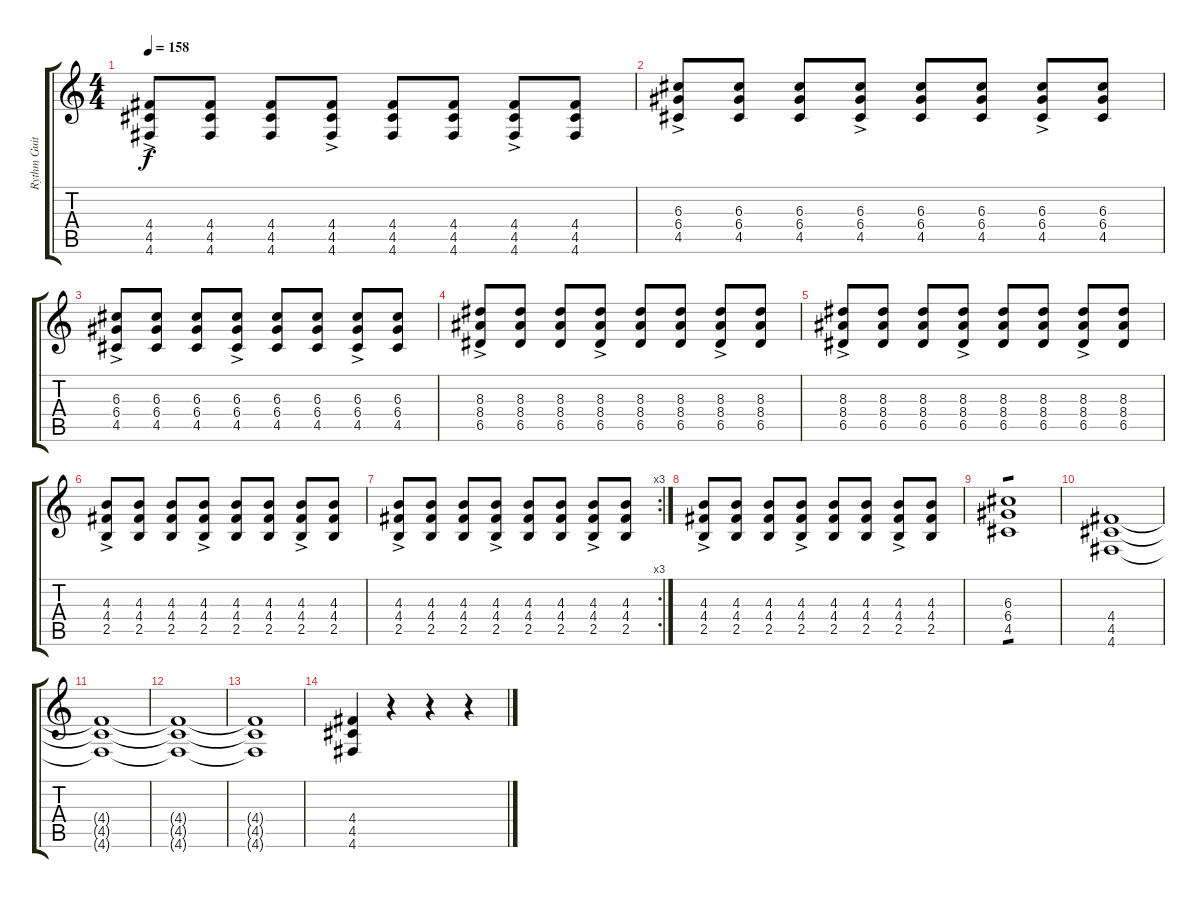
\track ("Rythm Guitar ~ Effect" "Rythm Guit") {instrument distortionguitar}
\staff {score tabs}
\tuning (E4 B3 G3 D3 A2 D2) {hide}
\ts (4 4)
\tempo 158
\clef g2
\ks c
(4.4{ac} 4.5{ac} 4.6{ac}).8{dy f} (4.4 4.5 4.6).8 (4.4 4.5 4.6).8 (4.4{ac} 4.5{ac} 4.6{ac}).8 (4.4 4.5 4.6).8 (4.4 4.5 4.6).8 (4.4{ac} 4.5{ac} 4.6{ac}).8 (4.4 4.5 4.6).8 |
(6.3{ac} 6.4{ac} 4.5{ac}).8 (6.3 6.4 4.5).8 (6.3 6.4 4.5).8 (6.3{ac} 6.4{ac} 4.5{ac}).8 (6.3 6.4 4.5).8 (6.3 6.4 4.5).8 (6.3{ac} 6.4{ac} 4.5{ac}).8 (6.3 6.4 4.5).8 |
(6.3{ac} 6.4{ac} 4.5{ac}).8 (6.3 6.4 4.5).8 (6.3 6.4 4.5).8 (6.3{ac} 6.4{ac} 4.5{ac}).8 (6.3 6.4 4.5).8 (6.3 6.4 4.5).8 (6.3{ac} 6.4{ac} 4.5{ac}).8 (6.3 6.4 4.5).8 |
(8.3{ac} 8.4{ac} 6.5{ac}).8 (8.3 8.4 6.5).8 (8.3 8.4 6.5).8 (8.3{ac} 8.4{ac} 6.5{ac}).8 (8.3 8.4 6.5).8 (8.3 8.4 6.5).8 (8.3{ac} 8.4{ac} 6.5{ac}).8 (8.3 8.4 6.5).8 |
(8.3{ac} 8.4{ac} 6.5{ac}).8 (8.3 8.4 6.5).8 (8.3 8.4 6.5).8 (8.3{ac} 8.4{ac} 6.5{ac}).8 (8.3 8.4 6.5).8 (8.3 8.4 6.5).8 (8.3{ac} 8.4{ac} 6.5{ac}).8 (8.3 8.4 6.5).8 |
(4.3{ac} 4.4{ac} 2.5{ac}).8 (4.3 4.4 2.5).8 (4.3 4.4 2.5).8 (4.3{ac} 4.4{ac} 2.5{ac}).8 (4.3 4.4 2.5).8 (4.3 4.4 2.5).8 (4.3{ac} 4.4{ac} 2.5{ac}).8 (4.3 4.4 2.5).8 |
\rc 3
(4.3{ac} 4.4{ac} 2.5{ac}).8 (4.3 4.4 2.5).8 (4.3 4.4 2.5).8 (4.3{ac} 4.4{ac} 2.5{ac}).8 (4.3 4.4 2.5).8 (4.3 4.4 2.5).8 (4.3{ac} 4.4{ac} 2.5{ac}).8 (4.3 4.4 2.5).8 |
(4.3{ac} 4.4{ac} 2.5{ac}).8 (4.3 4.4 2.5).8 (4.3 4.4 2.5).8 (4.3{ac} 4.4{ac} 2.5{ac}).8 (4.3 4.4 2.5).8 (4.3 4.4 2.5).8 (4.3{ac} 4.4{ac} 2.5{ac}).8 (4.3 4.4 2.5).8 |
(6.3 6.4 4.5).1{tp 1} |
(4.4 4.5 4.6).1 |
(4.4{t} 4.5{t} 4.6{t}).1 |
(4.4{t} 4.5{t} 4.6{t}).1 |
(4.4{t} 4.5{t} 4.6{t}).1 |
(4.4 4.5 4.6).4 r.4 r.4 r.4
